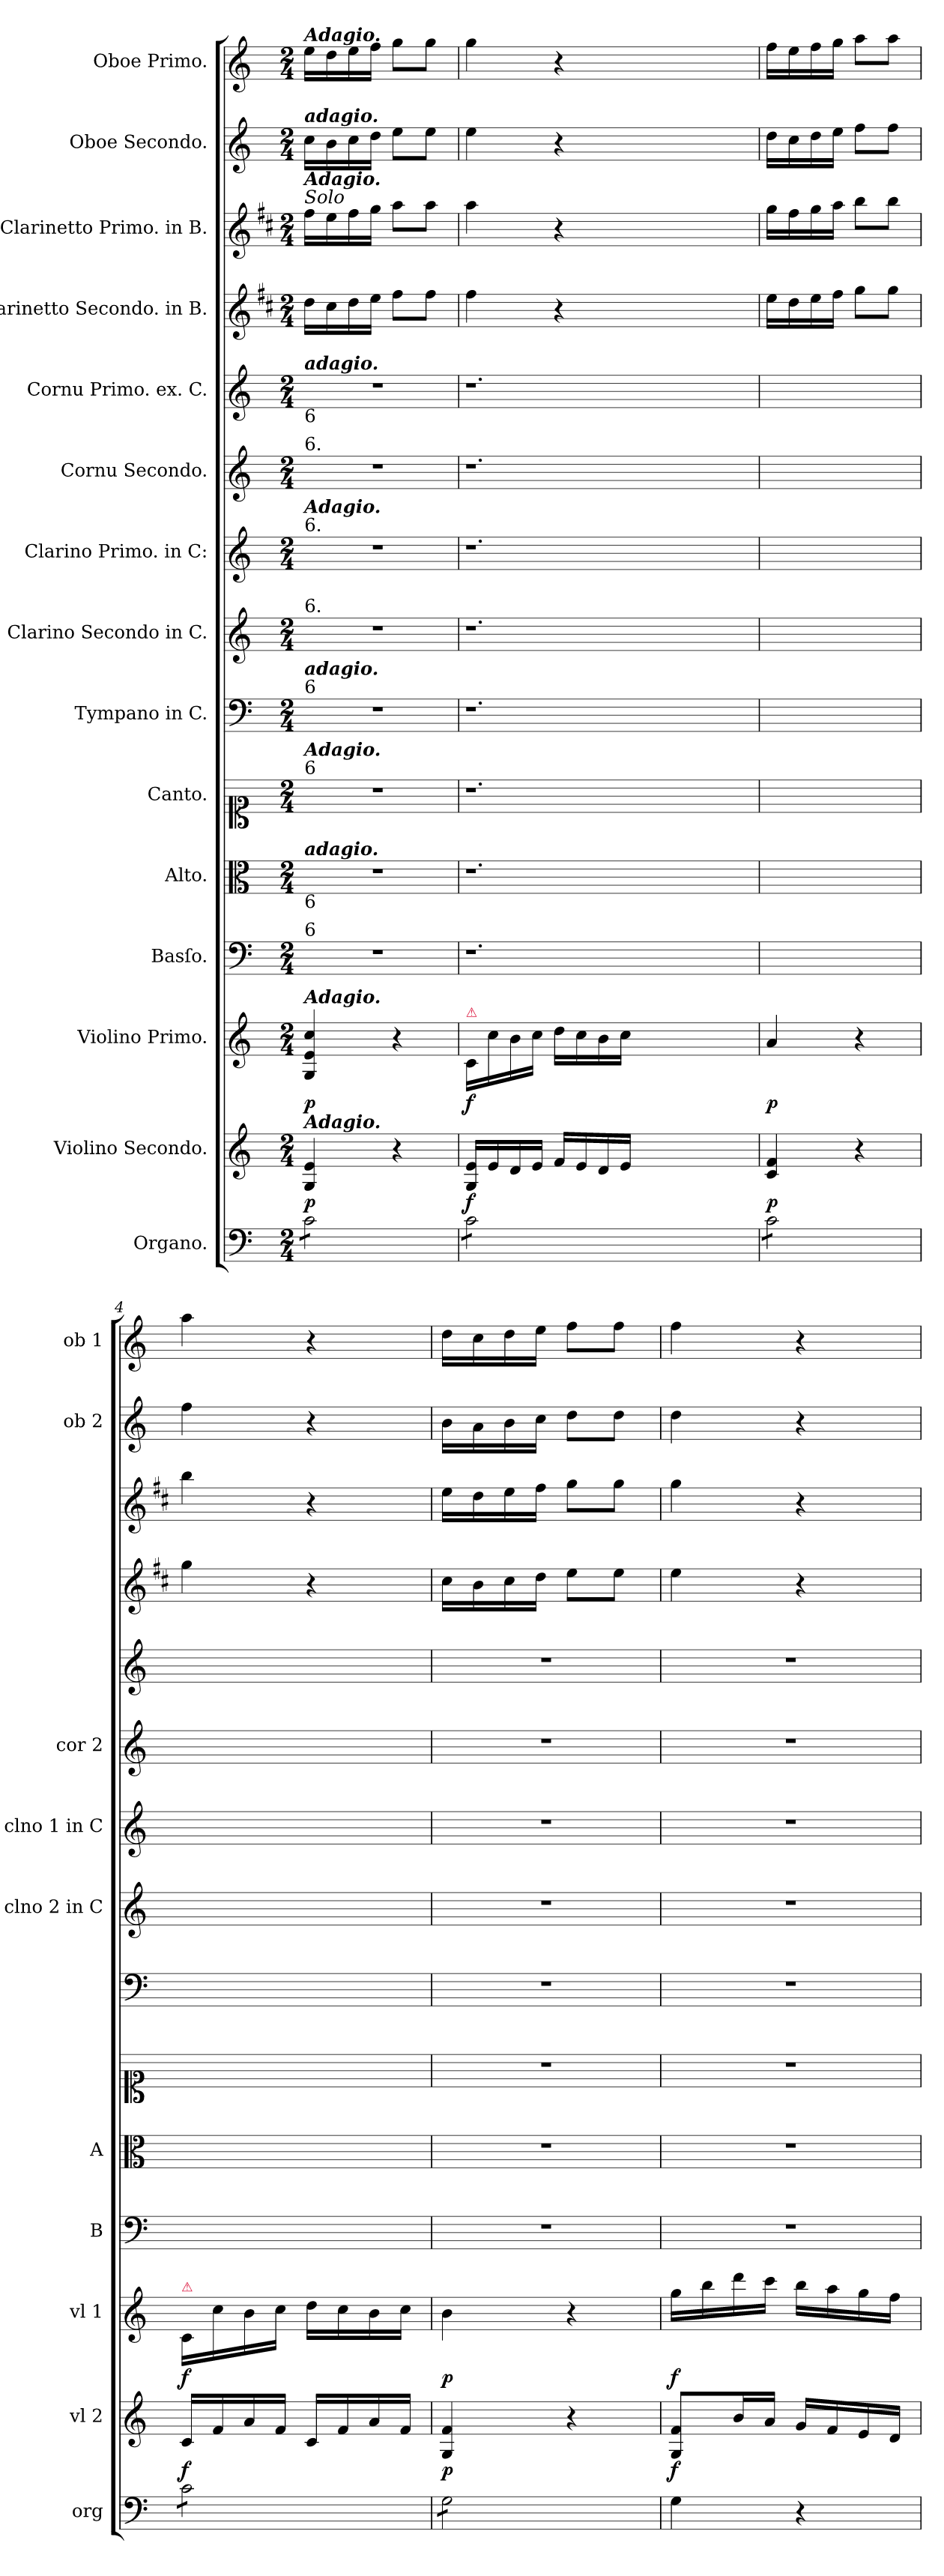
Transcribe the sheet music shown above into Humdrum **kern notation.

**kern	**dynam	**kern	**dynam	**kern	**dynam	**kern	**kern	**kern	**kern	**kern	**kern	**kern	**kern	**kern	**kern	**kern	**kern
*part15	*part15	*part14	*part14	*part13	*part13	*part12	*part11	*part10	*part9	*part8	*part7	*part6	*part5	*part4	*part3	*part2	*part1
*staff15	*staff15	*staff14	*staff14	*staff13	*staff13	*staff12	*staff11	*staff10	*staff9	*staff8	*staff7	*staff6	*staff5	*staff4	*staff3	*staff2	*staff1
*I"Organo.	*	*I"Violino Secondo.	*	*I"Violino Primo.	*	*I"Basſo.	*I"Alto.	*I"Canto.	*I"Tympano in C.	*I"Clarino Secondo in C.	*I"Clarino Primo. in C:	*I"Cornu Secondo.	*I"Cornu Primo. ex. C.	*I"Clarinetto Secondo. in B.	*I"Clarinetto Primo. in B.	*I"Oboe Secondo.	*I"Oboe Primo.
*I'org	*	*I'vl 2	*	*I'vl 1	*	*I'B	*I'A	*	*	*I'clno 2 in C	*I'clno 1 in C	*I'cor 2	*	*	*	*I'ob 2	*I'ob 1
*clefF4	*	*clefG2	*	*clefG2	*	*clefF4	*clefC3	*clefC1	*clefF4	*clefG2	*clefG2	*clefG2	*clefG2	*clefG2	*clefG2	*clefG2	*clefG2
*	*	*	*	*	*	*	*	*	*	*	*	*	*	*ITrd1c2	*ITrd1c2	*	*
*k[]	*	*k[]	*	*k[]	*	*k[]	*k[]	*k[]	*k[]	*k[]	*k[]	*k[]	*k[]	*k[]	*k[]	*k[]	*k[]
*M2/4	*	*M2/4	*	*M2/4	*	*M2/4	*M2/4	*M2/4	*M2/4	*M2/4	*M2/4	*M2/4	*M2/4	*M2/4	*M2/4	*M2/4	*M2/4
=1	=1	=1	=1	=1	=1	=1	=1	=1	=1	=1	=1	=1	=1	=1	=1	=1	=1
!	!	!	!	!	!	!	!	!	!	!	!	!	!	!	!	!	!LO:TX:a:Bi:t=Adagio.
!	!	!	!	!	!	!	!	!	!	!	!	!	!	!	!	!LO:TX:a:Bi:t=adagio.	!
!	!	!	!	!	!	!	!	!	!	!	!	!	!	!	!LO:TX:a:i:t=Solo	!	!
!	!	!	!	!	!	!	!	!	!	!	!	!	!	!	!LO:TX:a:Bi:t=Adagio.	!	!
!	!	!	!	!	!	!	!	!	!	!	!	!	!LO:TX:b:t=6	!	!	!	!
!	!	!	!	!	!	!	!	!	!	!	!	!	!LO:TX:a:Bi:t=adagio.	!	!	!	!
!	!	!	!	!	!	!	!	!	!	!	!	!LO:TX:a:t=6.	!	!	!	!	!
!	!	!	!	!	!	!	!	!	!	!	!LO:TX:a:t=6.	!	!	!	!	!	!
!	!	!	!	!	!	!	!	!	!	!	!LO:TX:a:Bi:t=Adagio.	!	!	!	!	!	!
!	!	!	!	!	!	!	!	!	!	!LO:TX:a:t=6.	!	!	!	!	!	!	!
!	!	!	!	!	!	!	!	!	!LO:TX:a:t=6	!	!	!	!	!	!	!	!
!	!	!	!	!	!	!	!	!	!LO:TX:a:Bi:t=adagio.	!	!	!	!	!	!	!	!
!	!	!	!	!	!	!	!	!LO:TX:a:t=6	!	!	!	!	!	!	!	!	!
!	!	!	!	!	!	!	!	!LO:TX:a:Bi:t=Adagio.	!	!	!	!	!	!	!	!	!
!	!	!	!	!	!	!	!LO:TX:b:t=6	!	!	!	!	!	!	!	!	!	!
!	!	!	!	!	!	!	!LO:TX:a:Bi:t=adagio.	!	!	!	!	!	!	!	!	!	!
!	!	!	!	!	!	!LO:TX:a:t=6	!	!	!	!	!	!	!	!	!	!	!
!	!	!	!	!LO:TX:a:Bi:t=Adagio.	!	!	!	!	!	!	!	!	!	!	!	!	!
!	!	!LO:TX:a:Bi:t=Adagio.	!	!	!	!	!	!	!	!	!	!	!	!	!	!	!
!LO:TX:a:Bi:t=Adagio.	!	!	!	!	!	!	!	!	!	!	!	!	!	!	!	!	!
*tremolo	*	*	*	*	*	*	*	*	*	*	*	*	*	*	*	*	*
8c\L	piano	4G/ 4e/	p	4G/ 4e/ 4cc/	p	2r	2r	2r	2r	2r	2r	2r	2r	16cc\LL	16ee\LL	16cc\LL	16ee\LL
.	.	.	.	.	.	.	.	.	.	.	.	.	.	16b\	16dd\	16b\	16dd\
8c\	.	.	.	.	.	.	.	.	.	.	.	.	.	16cc\	16ee\	16cc\	16ee\
.	.	.	.	.	.	.	.	.	.	.	.	.	.	16dd\JJ	16ff\JJ	16dd\JJ	16ff\JJ
8c\	.	4r	.	4r	.	.	.	.	.	.	.	.	.	8ee\L	8gg\L	8ee\L	8gg\L
8c\J	.	.	.	.	.	.	.	.	.	.	.	.	.	8ee\J	8gg\J	8ee\J	8gg\J
=2	=2	=2	=2	=2	=2	=2	=2	=2	=2	=2	=2	=2	=2	=2	=2	=2	=2
!	!	!	!	!LO:TX:a:color=crimson:t=⚠	!	!	!	!	!	!	!	!	!	!	!	!	!
8c\L	.	16G/ 16e/LL	f	16c/LL	f	1.r	1.r	1.r	1.r	1.r	1.r	1.r	1.r	4ee\	4gg\	4ee\	4gg\
.	.	16e/	.	16cc\	.	.	.	.	.	.	.	.	.	.	.	.	.
8c\	.	16d/	.	16b\	.	.	.	.	.	.	.	.	.	.	.	.	.
.	.	16e/JJ	.	16cc\JJ	.	.	.	.	.	.	.	.	.	.	.	.	.
8c\	.	16f/LL	.	16dd\LL	.	.	.	.	.	.	.	.	.	4r	4r	4r	4r
.	.	16e/	.	16cc\	.	.	.	.	.	.	.	.	.	.	.	.	.
8c\J	.	16d/	.	16b\	.	.	.	.	.	.	.	.	.	.	.	.	.
.	.	16e/JJ	.	16cc\JJ	.	.	.	.	.	.	.	.	.	.	.	.	.
1ryy	.	1ryy	.	1ryy	.	.	.	.	.	.	.	.	.	1ryy	1ryy	1ryy	1ryy
=3	=3	=3	=3	=3	=3	=3	=3	=3	=3	=3	=3	=3	=3	=3	=3	=3	=3
8c\L	.	4c/ 4f/	p	4a/	p	2ryy	2ryy	2ryy	2ryy	2ryy	2ryy	2ryy	2ryy	16dd\LL	16ff\LL	16dd\LL	16ff\LL
.	.	.	.	.	.	.	.	.	.	.	.	.	.	16cc\	16ee\	16cc\	16ee\
8c\	.	.	.	.	.	.	.	.	.	.	.	.	.	16dd\	16ff\	16dd\	16ff\
.	.	.	.	.	.	.	.	.	.	.	.	.	.	16ee\JJ	16gg\JJ	16ee\JJ	16gg\JJ
8c\	.	4r	.	4r	.	.	.	.	.	.	.	.	.	8ff\L	8aa\L	8ff\L	8aa\L
8c\J	.	.	.	.	.	.	.	.	.	.	.	.	.	8ff\J	8aa\J	8ff\J	8aa\J
=4	=4	=4	=4	=4	=4	=4	=4	=4	=4	=4	=4	=4	=4	=4	=4	=4	=4
!	!	!	!	!LO:TX:a:color=crimson:t=⚠	!	!	!	!	!	!	!	!	!	!	!	!	!
8c\L	.	16c/LL	f	16c/LL	f	2ryy	2ryy	2ryy	2ryy	2ryy	2ryy	2ryy	2ryy	4ff\	4aa\	4ff\	4aa\
.	.	16f/	.	16cc\	.	.	.	.	.	.	.	.	.	.	.	.	.
8c\	.	16a/	.	16b\	.	.	.	.	.	.	.	.	.	.	.	.	.
.	.	16f/JJ	.	16cc\JJ	.	.	.	.	.	.	.	.	.	.	.	.	.
8c\	.	16c/LL	.	16dd\LL	.	.	.	.	.	.	.	.	.	4r	4r	4r	4r
.	.	16f/	.	16cc\	.	.	.	.	.	.	.	.	.	.	.	.	.
8c\J	.	16a/	.	16b\	.	.	.	.	.	.	.	.	.	.	.	.	.
.	.	16f/JJ	.	16cc\JJ	.	.	.	.	.	.	.	.	.	.	.	.	.
=5	=5	=5	=5	=5	=5	=5	=5	=5	=5	=5	=5	=5	=5	=5	=5	=5	=5
8G\L	.	4G/ 4f/	p	4b\	p	2r	2r	2r	2r	2r	2r	2r	2r	16b\LL	16dd\LL	16b\LL	16dd\LL
.	.	.	.	.	.	.	.	.	.	.	.	.	.	16a\	16cc\	16a\	16cc\
8G\	.	.	.	.	.	.	.	.	.	.	.	.	.	16b\	16dd\	16b\	16dd\
.	.	.	.	.	.	.	.	.	.	.	.	.	.	16cc\JJ	16ee\JJ	16cc\JJ	16ee\JJ
8G\	.	4r	.	4r	.	.	.	.	.	.	.	.	.	8dd\L	8ff\L	8dd\L	8ff\L
8G\J	.	.	.	.	.	.	.	.	.	.	.	.	.	8dd\J	8ff\J	8dd\J	8ff\J
*Xtremolo	*	*	*	*	*	*	*	*	*	*	*	*	*	*	*	*	*
=6	=6	=6	=6	=6	=6	=6	=6	=6	=6	=6	=6	=6	=6	=6	=6	=6	=6
4G\	.	8G/ 8f/L	f	16gg\LL	f	2r	2r	2r	2r	2r	2r	2r	2r	4dd\	4ff\	4dd\	4ff\
.	.	.	.	16bb\	.	.	.	.	.	.	.	.	.	.	.	.	.
.	.	16b/L	.	16ddd\	.	.	.	.	.	.	.	.	.	.	.	.	.
.	.	16a/JJ	.	16ccc\JJ	.	.	.	.	.	.	.	.	.	.	.	.	.
4r	.	16g/LL	.	16bb\LL	.	.	.	.	.	.	.	.	.	4r	4r	4r	4r
.	.	16f/	.	16aa\	.	.	.	.	.	.	.	.	.	.	.	.	.
.	.	16e/	.	16gg\	.	.	.	.	.	.	.	.	.	.	.	.	.
.	.	16d/JJ	.	16ff\JJ	.	.	.	.	.	.	.	.	.	.	.	.	.
=	=	=	=	=	=	=	=	=	=	=	=	=	=	=	=	=	=
*-	*-	*-	*-	*-	*-	*-	*-	*-	*-	*-	*-	*-	*-	*-	*-	*-	*-
